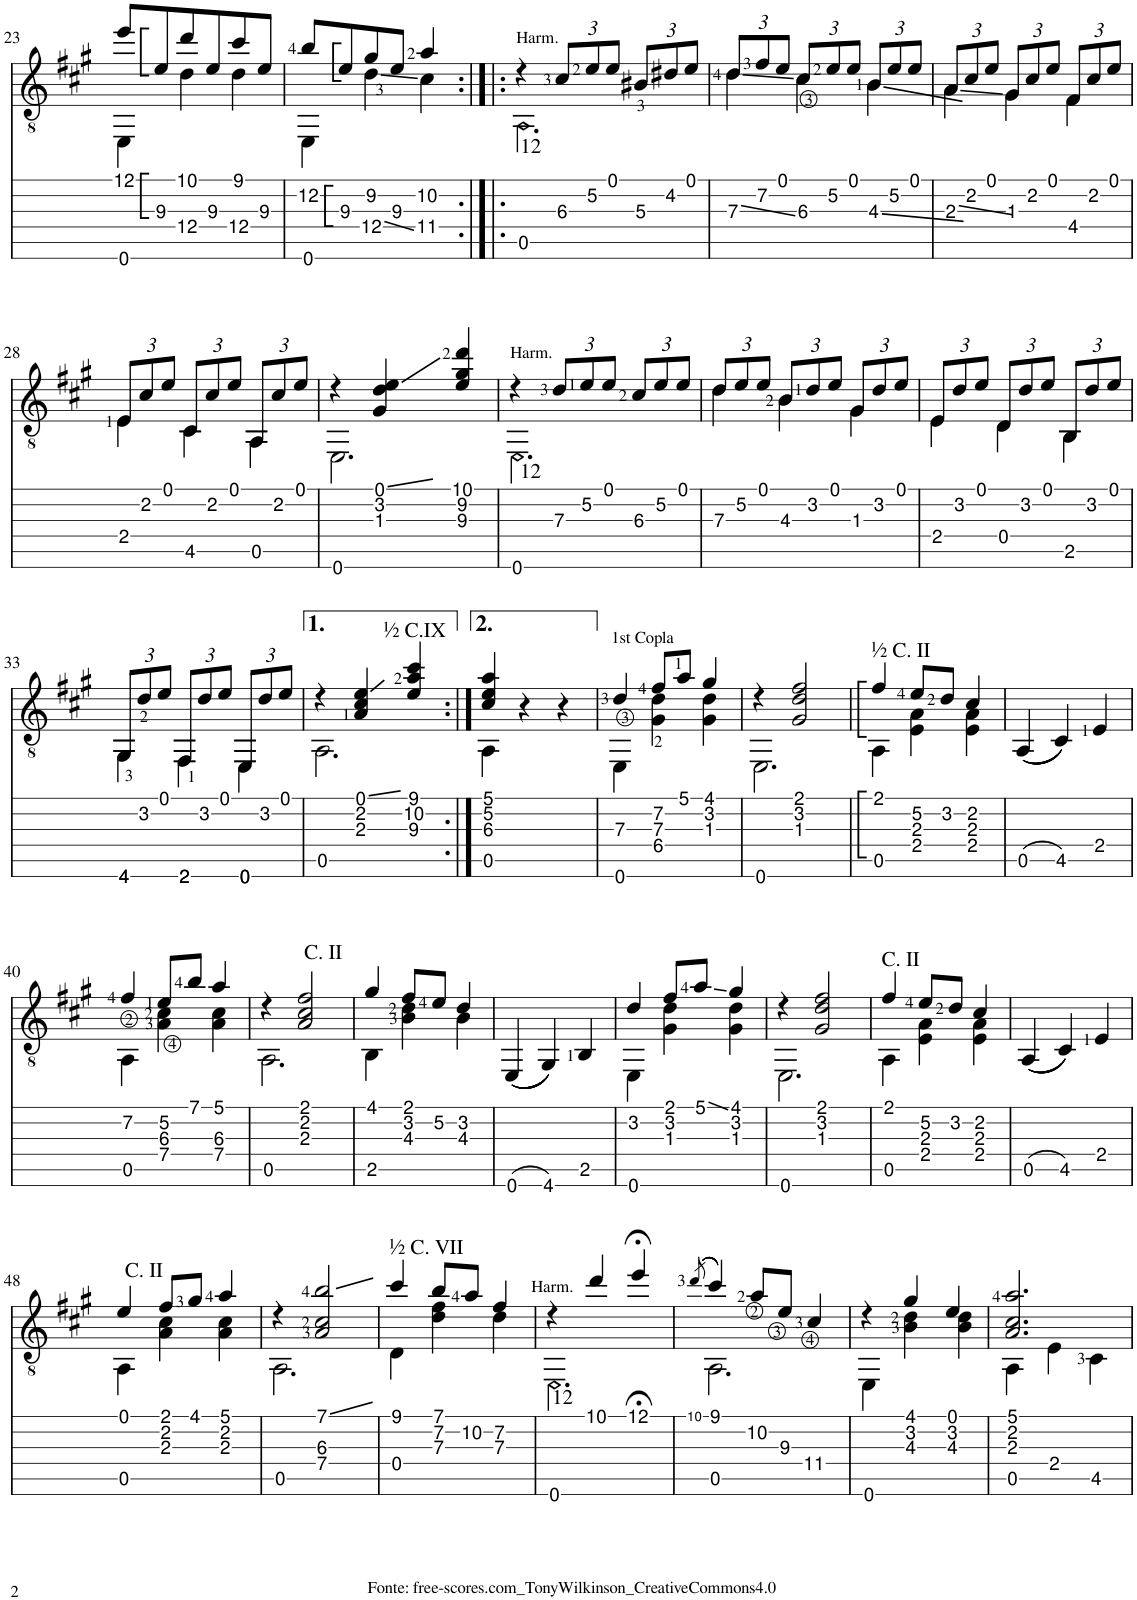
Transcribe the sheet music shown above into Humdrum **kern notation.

**kern	**kern
*part1	*part1
*staff2	*staff1
*I"Guitar	*
*I'Guit.	*
!!LO:PB:g=z
*	*clefGv2
*k[f#c#g#]	*k[f#c#g#]
*M3/4	*M3/4
=23	=23
*^	*^
8eeL	4EE	8ee/L	4EE\
8eJ	.	8e/	.
8ddL	4d	8dd/	4d\
8eJ	.	8e/	.
8cc#L	4d	8cc#/	4d\
8eJ	.	8e/J	.
=24	=24	=24	=24
8bL	4EE	8b/L	4EE\
8eJ	.	8e/	.
8g#L	4d	8g#/	4d\
8eJ	.	8e/J	.
4a	4c#	4a/	4c#\
=25:|!|:	=25:|!|:	=25:|!|:	=25:|!|:
!	!	!LO:TX:a:t=Harm.	!
!	!	!LO:TX:b:t=12	!
4r	2.AA	4r	2.AA\
*Xbrackettup	*	*Xbrackettup	*
12c#L	.	12c#/L	.
12e	.	12e/	.
12eJ	.	12e/J	.
12B#L	.	12B#X/L	.
12d#	.	12d#X/	.
12eJ	.	12e/J	.
=26	=26	=26	=26
12dL	4d	12d/L	4d\
12f#	.	12f#/	.
12eJ	.	12e/J	.
12c#L	4c#	12c#/L	4c#\
12e	.	12e/	.
12eJ	.	12e/J	.
12BL	4B	12B/L	4B\
12e	.	12e/	.
12eJ	.	12e/J	.
=27	=27	=27	=27
12AL	4A	12A/L	4A\
12c#	.	12c#/	.
12eJ	.	12e/J	.
12G#L	4G#	12G#/L	4G#\
12c#	.	12c#/	.
12eJ	.	12e/J	.
12F#L	4F#	12F#/L	4F#\
12c#	.	12c#/	.
12eJ	.	12e/J	.
!!LO:LB:g=z	!!
=28	=28	=28	=28
12EL	4E	12E/L	4E\
12c#	.	12c#/	.
12eJ	.	12e/J	.
12C#L	4C#	12C#/L	4C#\
12c#	.	12c#/	.
12eJ	.	12e/J	.
12AAL	4AA	12AA/L	4AA\
12c#	.	12c#/	.
12eJ	.	12e/J	.
=29	=29	=29	=29
4r	2.EE	4r	2.EE\
4G# 4d 4e	.	4G#/ 4d/ 4e/	.
4e 4g# 4dd	.	4e/ 4g#/ 4dd/	.
=30	=30	=30	=30
!	!	!LO:TX:a:t=Harm.	!
!	!	!LO:TX:b:t=12	!
4r	2.EE	4r	2.EE\
12dL	.	12d/L	.
12e	.	12e/	.
12eJ	.	12e/J	.
12c#L	.	12c#/L	.
12e	.	12e/	.
12eJ	.	12e/J	.
=31	=31	=31	=31
12dL	4d	12d/L	4d\
12e	.	12e/	.
12eJ	.	12e/J	.
12BL	4B	12B/L	4B\
12d	.	12d/	.
12eJ	.	12e/J	.
12G#L	4G#	12G#/L	4G#\
12d	.	12d/	.
12eJ	.	12e/J	.
=32	=32	=32	=32
12EL	4E	12E/L	4E\
12d	.	12d/	.
12eJ	.	12e/J	.
12DL	4D	12D/L	4D\
12d	.	12d/	.
12eJ	.	12e/J	.
12BBL	4BB	12BB/L	4BB\
12d	.	12d/	.
12eJ	.	12e/J	.
!!LO:LB:g=z	!!
=33	=33	=33	=33
12GG#L	4GG#	12GG#/L	4GG#\
12d	.	12d/	.
12eJ	.	12e/J	.
12FF#L	4FF#	12FF#/L	4FF#\
12d	.	12d/	.
12eJ	.	12e/J	.
12EEL	4EE	12EE/L	4EE\
12d	.	12d/	.
12eJ	.	12e/J	.
=34	=34	=34	=34
4r	2.AA	4r	2.AA\
4A 4c# 4e	.	4A/ 4c#/ 4e/	.
!	!	!LO:TX:a:t=½ C.IX	!
4e 4a 4cc#	.	4e/ 4a/ 4cc#/	.
=35:|!	=35:|!	=35:|!	=35:|!
4c# 4e 4a	4AA	4c#/ 4e/ 4a/	4AA\
4r	2ryy	4r	2ryy
4r	.	4r	.
=36	=36	=36	=36
!	!	!LO:TX:a:t=1st Copla	!
4d	4EE	4d/	4EE\
8f#L	4G# 4d	8f#/L	4G#\ 4d\
8aJ	.	8a/J	.
4g#	4G# 4d	4g#/	4G#\ 4d\
=37	=37	=37	=37
4r	2.EE	4r	2.EE\
2G# 2d 2f#	.	2G#/ 2d/ 2f#/	.
=38	=38	=38	=38
!	!	!LO:TX:a:t=½ C. II	!
4f#	4AA	4f#/	4AA\
8eL	4E 4A	8e/L	4E\ 4A\
8dJ	.	8d/J	.
4c#	4E 4A	4c#/	4E\ 4A\
*v	*v	*	*
*	*v	*v
=39	=39
4AA	(((((4AA/
4C#	4C#/)))))
4E	4E/
!!LO:LB:g=z
=40	=40
*^	*^
4f#	4AA	4f#/	4AA\
8eL	4A 4c#	8e/L	4A\ 4c#\
8bJ	.	8b/J	.
4a	4A 4c#	4a/	4A\ 4c#\
=41	=41	=41	=41
4r	2.AA	4r	2.AA\
2A 2c# 2f#	.	2A/ 2c#/ 2f#/	.
=42	=42	=42	=42
!	!	!LO:TX:a:t=C. II	!
4g#	4BB	4g#/	4BB\
8f#L	4B 4d	8f#/L	4B\ 4d\
8eJ	.	8e/J	.
4d	4B	4d/	4B\
*v	*v	*	*
*	*v	*v
=43	=43
4EE	(((((4EE/
4GG#	4GG#/)))))
4BB	4BB/
=44	=44
*^	*^
4d	4EE	4d/	4EE\
8f#L	4G# 4d	8f#/L	4G#\ 4d\
8aJ	.	8a/J	.
4g#	4G# 4d	4g#/	4G#\ 4d\
=45	=45	=45	=45
4r	2.EE	4r	2.EE\
2G# 2d 2f#	.	2G#/ 2d/ 2f#/	.
=46	=46	=46	=46
!	!	!LO:TX:a:t=C. II	!
4f#	4AA	4f#/	4AA\
8eL	4E 4A	8e/L	4E\ 4A\
8dJ	.	8d/J	.
4c#	4E 4A	4c#/	4E\ 4A\
*v	*v	*	*
*	*v	*v
=47	=47
4AA	(((((4AA/
4C#	4C#/)))))
4E	4E/
!!LO:LB:g=z
=48	=48
*^	*^
4e	4AA	4e/	4AA\
!	!	!LO:TX:a:t=C. II	!
8f#L	4A 4c#	8f#/L	4A\ 4c#\
8g#J	.	8g#/J	.
4a	4A 4c#	4a/	4A\ 4c#\
=49	=49	=49	=49
4r	2.AA	4r	2.AA\
2A 2c# 2b	.	2A/ 2c#/ 2b/	.
=50	=50	=50	=50
!	!	!LO:TX:a:t=½ C. VII	!
4cc#	4D	4cc#/	4D\
8bL	4d 4f#	8b/L	4d\ 4f#\
8aJ	.	8a/J	.
4f#	4d	4f#/	4d\
=51	=51	=51	=51
!	!	!LO:TX:a:t=Harm.	!
!	!	!LO:TX:b:t=12	!
4r	2.EE	4r	2.EE\
4dd	.	4dd/	.
4ee;<	.	4ee;</	.
=52	=52	=52	=52
qdd	.	((((8qdd/	.
4cc#	2.AA	4cc#/))))	2.AA\
8aL	.	8a/L	.
8eJ	.	8e/J	.
4c#	.	4c#/	.
=53	=53	=53	=53
4r	4EE	4r	4EE\
4g#	4B 4d	4g#/	4B\ 4d\
4e	4B 4d	4e/	4B\ 4d\
=54	=54	=54	=54
2.A 2.c# 2.a	4AA	2.A/ 2.c#/ 2.a/	4AA\
.	4E	.	4E\
.	4C#	.	4C#\
*v	*v	*	*
*	*v	*v
=	=
*-	*-
